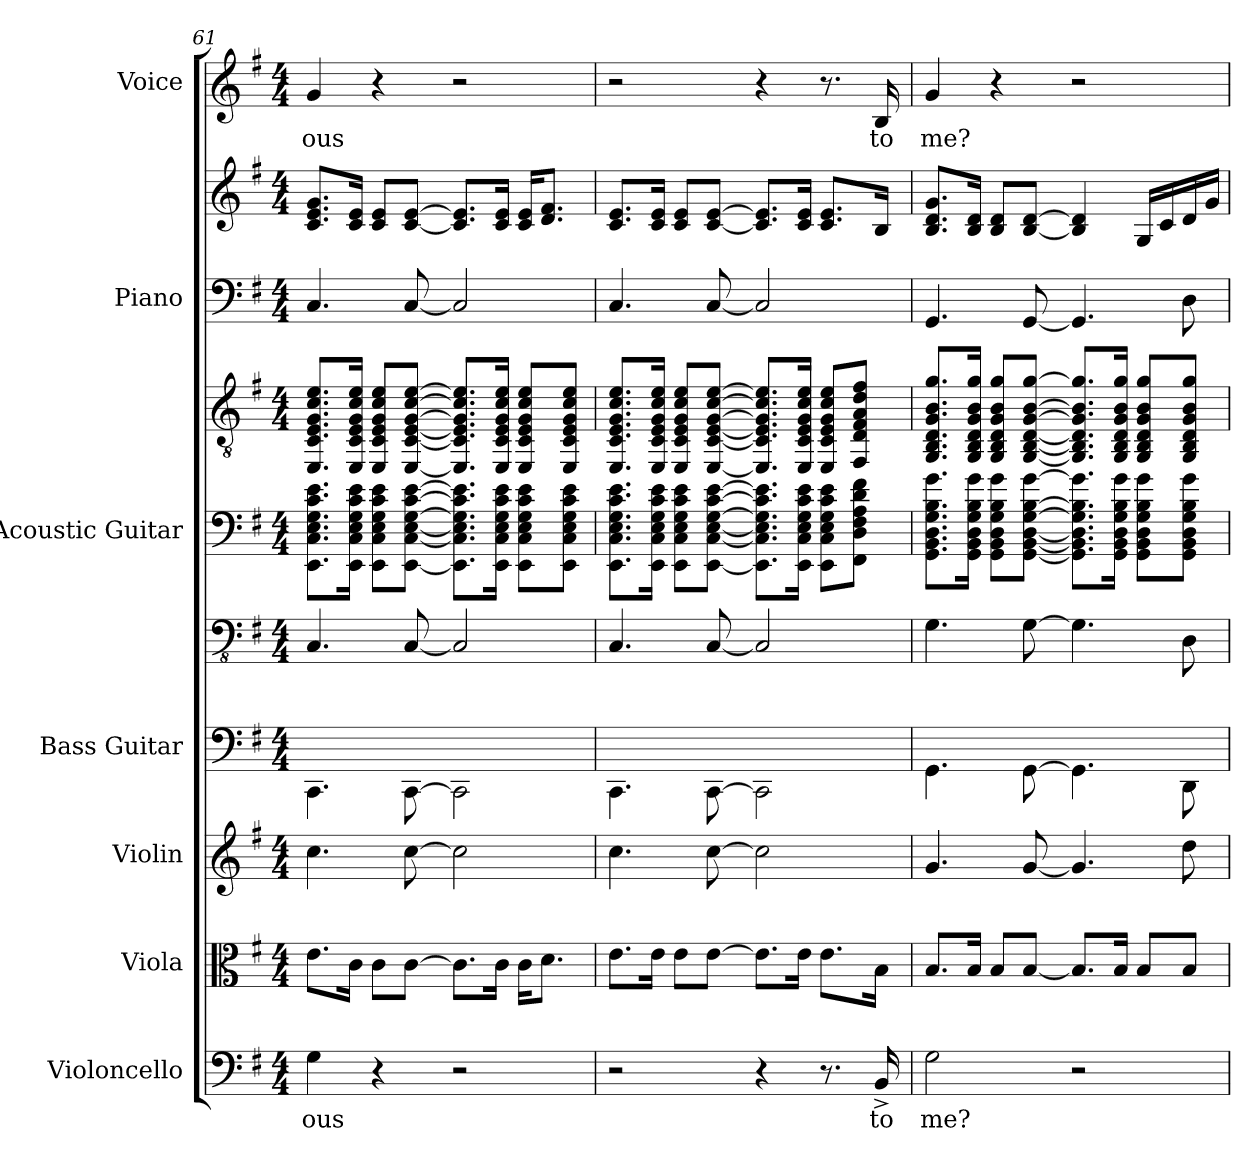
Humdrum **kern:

**kern	**text	**kern	**kern	**kern	**kern	**kern	**kern	**kern	**kern	**kern	**text
*part7	*part7	*part6	*part5	*part4	*part4	*part3	*part3	*part2	*part2	*part1	*part1
*staff10	*staff10	*staff9	*staff8	*staff7	*staff6	*staff5	*staff4	*staff3	*staff2	*staff1	*staff1
*I"Violoncello	*	*I"Viola	*I"Violin	*I"Bass Guitar	*	*I"Acoustic Guitar	*	*I"Piano	*	*I"Voice	*
*I'Vc.	*	*I'Vla.	*I'Vln.	*I'B. Guit.	*	*I'Guit.	*	*I'Pno.	*	*I'Vo.	*
*clefF4	*	*clefC3	*clefG2	*	*clefFv4	*	*clefGv2	*clefF4	*clefG2	*clefG2	*
*k[f#]	*	*k[f#]	*k[f#]	*k[f#]	*k[f#]	*k[f#]	*k[f#]	*k[f#]	*k[f#]	*k[f#]	*
*M4/4	*	*M4/4	*M4/4	*M4/4	*M4/4	*M4/4	*M4/4	*M4/4	*M4/4	*M4/4	*
=61	=61	=61	=61	=61	=61	=61	=61	=61	=61	=61	=61
4G\	-ous	8.e\L	4.cc\	4.CC\	4.CC/	8.EE\ 8.C\ 8.E\ 8.G\ 8.c\ 8.e\L	8.EE/ 8.C/ 8.E/ 8.G/ 8.c/ 8.e/L	4.C/	8.c/ 8.e/ 8.g/L	4g/	-ous
.	.	16c\Jk	.	.	.	16EE\ 16C\ 16E\ 16G\ 16c\ 16e\Jk	16EE/ 16C/ 16E/ 16G/ 16c/ 16e/Jk	.	16c/ 16e/Jk	.	.
4r	.	8c\L	.	.	.	8EE\ 8C\ 8E\ 8G\ 8c\ 8e\L	8EE/ 8C/ 8E/ 8G/ 8c/ 8e/L	.	8c/ 8e/L	4r	.
.	.	[8c\J	[8cc\	[8CC\	[8CC/	[8EE\ [8C\ [8E\ [8G\ [8c\ [8e\J	[8EE/ [8C/ [8E/ [8G/ [8c/ [8e/J	[8C/	[8c/ [8e/J	.	.
2r	.	8.c\L]	2cc\]	2CC\]	2CC/]	8.EE\] 8.C\] 8.E\] 8.G\] 8.c\] 8.e\]L	8.EE/] 8.C/] 8.E/] 8.G/] 8.c/] 8.e/]L	2C/]	8.c/] 8.e/]L	2r	.
.	.	16c\Jk	.	.	.	16EE\ 16C\ 16E\ 16G\ 16c\ 16e\Jk	16EE/ 16C/ 16E/ 16G/ 16c/ 16e/Jk	.	16c/ 16e/Jk	.	.
.	.	16c\KL	.	.	.	8EE\ 8C\ 8E\ 8G\ 8c\ 8e\L	8EE/ 8C/ 8E/ 8G/ 8c/ 8e/L	.	16c/ 16e/KL	.	.
.	.	8.d\J	.	.	.	.	.	.	8.d/ 8.f#/J	.	.
.	.	.	.	.	.	8EE\ 8C\ 8E\ 8G\ 8c\ 8e\J	8EE/ 8C/ 8E/ 8G/ 8c/ 8e/J	.	.	.	.
=62	=62	=62	=62	=62	=62	=62	=62	=62	=62	=62	=62
2r	.	8.e\L	4.cc\	4.CC\	4.CC/	8.EE\ 8.C\ 8.E\ 8.G\ 8.c\ 8.e\L	8.EE/ 8.C/ 8.E/ 8.G/ 8.c/ 8.e/L	4.C/	8.c/ 8.e/L	2r	.
.	.	16e\Jk	.	.	.	16EE\ 16C\ 16E\ 16G\ 16c\ 16e\Jk	16EE/ 16C/ 16E/ 16G/ 16c/ 16e/Jk	.	16c/ 16e/Jk	.	.
.	.	8e\L	.	.	.	8EE\ 8C\ 8E\ 8G\ 8c\ 8e\L	8EE/ 8C/ 8E/ 8G/ 8c/ 8e/L	.	8c/ 8e/L	.	.
.	.	[8e\J	[8cc\	[8CC\	[8CC/	[8EE\ [8C\ [8E\ [8G\ [8c\ [8e\J	[8EE/ [8C/ [8E/ [8G/ [8c/ [8e/J	[8C/	[8c/ [8e/J	.	.
4r	.	8.e\L]	2cc\]	2CC\]	2CC/]	8.EE\] 8.C\] 8.E\] 8.G\] 8.c\] 8.e\]L	8.EE/] 8.C/] 8.E/] 8.G/] 8.c/] 8.e/]L	2C/]	8.c/] 8.e/]L	4r	.
.	.	16e\Jk	.	.	.	16EE\ 16C\ 16E\ 16G\ 16c\ 16e\Jk	16EE/ 16C/ 16E/ 16G/ 16c/ 16e/Jk	.	16c/ 16e/Jk	.	.
8.r	.	8.e\L	.	.	.	8EE\ 8C\ 8E\ 8G\ 8c\ 8e\L	8EE/ 8C/ 8E/ 8G/ 8c/ 8e/L	.	8.c/ 8.e/L	8.r	.
.	.	.	.	.	.	8FF#\ 8D\ 8F#\ 8A\ 8d\ 8f#\J	8FF#/ 8D/ 8F#/ 8A/ 8d/ 8f#/J	.	.	.	.
16BB^/	to	16B\Jk	.	.	.	.	.	.	16B/Jk	16B/	to
=63	=63	=63	=63	=63	=63	=63	=63	=63	=63	=63	=63
2G\	me?	8.B/L	4.g/	4.GG\	4.GG\	8.GG\ 8.BB\ 8.D\ 8.G\ 8.B\ 8.g\L	8.GG/ 8.BB/ 8.D/ 8.G/ 8.B/ 8.g/L	4.GG/	8.B/ 8.d/ 8.g/L	4g/	me?
.	.	16B/Jk	.	.	.	16GG\ 16BB\ 16D\ 16G\ 16B\ 16g\Jk	16GG/ 16BB/ 16D/ 16G/ 16B/ 16g/Jk	.	16B/ 16d/Jk	.	.
.	.	8B/L	.	.	.	8GG\ 8BB\ 8D\ 8G\ 8B\ 8g\L	8GG/ 8BB/ 8D/ 8G/ 8B/ 8g/L	.	8B/ 8d/L	4r	.
.	.	[8B/J	[8g/	[8GG\	[8GG\	[8GG\ [8BB\ [8D\ [8G\ [8B\ [8g\J	[8GG/ [8BB/ [8D/ [8G/ [8B/ [8g/J	[8GG/	[8B/ [8d/J	.	.
2r	.	8.B/L]	4.g/]	4.GG\]	4.GG\]	8.GG\] 8.BB\] 8.D\] 8.G\] 8.B\] 8.g\]L	8.GG/] 8.BB/] 8.D/] 8.G/] 8.B/] 8.g/]L	4.GG/]	4B/] 4d/]	2r	.
.	.	16B/Jk	.	.	.	16GG\ 16BB\ 16D\ 16G\ 16B\ 16g\Jk	16GG/ 16BB/ 16D/ 16G/ 16B/ 16g/Jk	.	.	.	.
.	.	8B/L	.	.	.	8GG\ 8BB\ 8D\ 8G\ 8B\ 8g\L	8GG/ 8BB/ 8D/ 8G/ 8B/ 8g/L	.	16G/LL	.	.
.	.	.	.	.	.	.	.	.	16c/	.	.
.	.	8B/J	8dd\	8DD\	8DD\	8GG\ 8BB\ 8D\ 8G\ 8B\ 8g\J	8GG/ 8BB/ 8D/ 8G/ 8B/ 8g/J	8D\	16d/	.	.
.	.	.	.	.	.	.	.	.	16g/JJ	.	.
=	=	=	=	=	=	=	=	=	=	=	=
*-	*-	*-	*-	*-	*-	*-	*-	*-	*-	*-	*-
